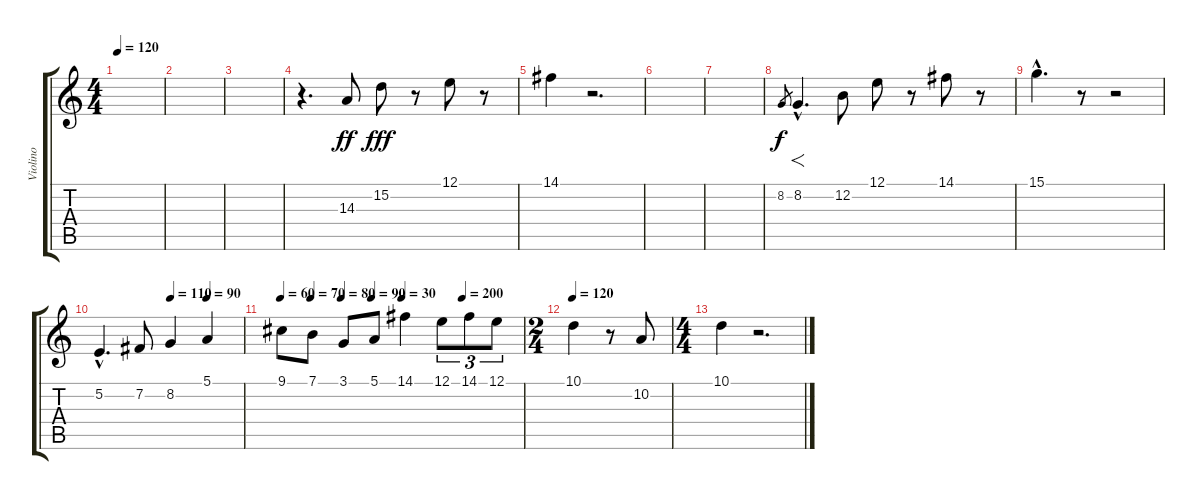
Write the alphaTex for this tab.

\track ("Violino" "Violino") {instrument violin}
\staff {score tabs}
\tuning (E4 B3 G3 D3 A2 D2) {hide}
\ts (4 4)
\tempo 120
\clef g2
\ks c
|
|
|
r.4{d} 14.3.8{dy ff} 15.2.8{dy fff} r.8 12.1.8 r.8 |
14.1.4 r.2{d} |
|
|
8.2.8{gr dy f} 8.2{hac}.4{f d} 12.2.8 12.1.8 r.8 14.1.8 r.8 |
15.1{hac}.4{d} r.8 r.2 |
\tempo (110 0.5)
\tempo (90 0.75)
5.2{hac}.4{d} 7.2.8 8.2.4 5.1.4 |
\tempo 60
\tempo (70 0.125)
\tempo (80 0.25)
\tempo (90 0.375)
\tempo (30 0.5)
\tempo (200 0.75)
9.1.8 7.1.8 3.1.8 5.1.8 14.1.4 12.1.8{tu (3 2)} 14.1.8{tu (3 2)} 12.1.8{tu (3 2)} |
\ts (2 4)
\tempo 120
10.1.4 r.8 10.2.8 |
\ts (4 4)
10.1.4 r.2{d}
